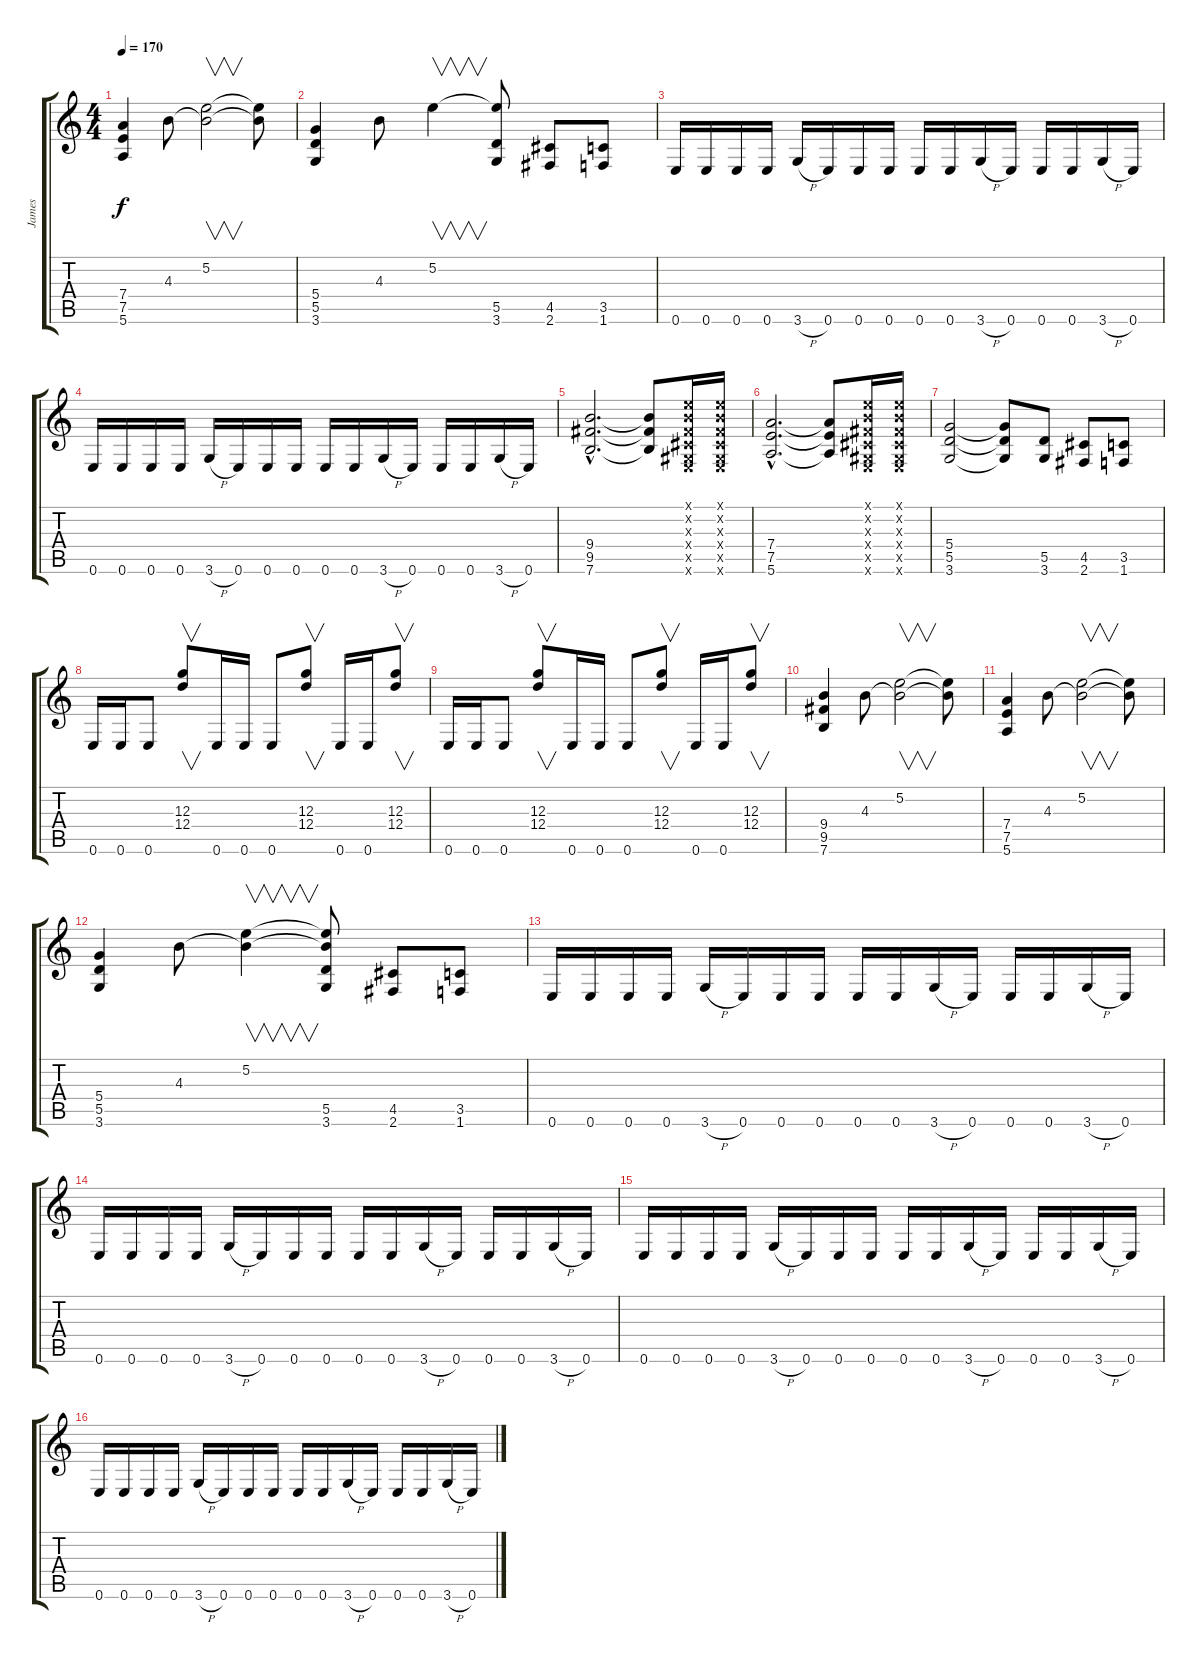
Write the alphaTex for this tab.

\track ("James" "James") {instrument distortionguitar}
\staff {score tabs}
\tuning (E4 B3 G3 D3 A2 E2) {hide}
\ts (4 4)
\tempo 170
\clef g2
\ks c
(7.4 7.5 5.6).4{dy f} 4.3.8 (5.2 4.3{t}).2{v} (5.2{t} 4.3{t}).8 |
(5.4 5.5 3.6).4 4.3.8 5.2.4{v} (5.2{t} 5.5 3.6).8 (4.5 2.6).8 (3.5 1.6).8 |
0.6.16 0.6.16 0.6.16 0.6.16 3.6{h}.16 0.6.16 0.6.16 0.6.16 0.6.16 0.6.16 3.6{h}.16 0.6.16 0.6.16 0.6.16 3.6{h}.16 0.6.16 |
0.6.16 0.6.16 0.6.16 0.6.16 3.6{h}.16 0.6.16 0.6.16 0.6.16 0.6.16 0.6.16 3.6{h}.16 0.6.16 0.6.16 0.6.16 3.6{h}.16 0.6.16 |
(9.4{hac} 9.5{hac} 7.6{hac}).2{d} (9.4{t} 9.5{t} 7.6{t}).8 (0.1{x} 0.2{x} -1.3{x} -1.4{x} -1.5{x} 0.6{x}).16 (0.1{x} 0.2{x} -1.3{x} -1.4{x} -1.5{x} 0.6{x}).16 |
(7.4{hac} 7.5{hac} 5.6{hac}).2{d} (7.4{t} 7.5{t} 5.6{t}).8 (0.1{x} 0.2{x} -1.3{x} -1.4{x} -1.5{x} 0.6{x}).16 (0.1{x} 0.2{x} -1.3{x} -1.4{x} -1.5{x} 0.6{x}).16 |
(5.4 5.5 3.6).2 (5.4{t} 5.5{t} 3.6{t}).8 (5.5 3.6).8 (4.5 2.6).8 (3.5 1.6).8 |
0.6.16 0.6.16 0.6.8 (12.3 12.4).8{v} 0.6.16 0.6.16 0.6.8 (12.3 12.4).8{v} 0.6.16 0.6.16 (12.3 12.4).8{v} |
0.6.16 0.6.16 0.6.8 (12.3 12.4).8{v} 0.6.16 0.6.16 0.6.8 (12.3 12.4).8{v} 0.6.16 0.6.16 (12.3 12.4).8{v} |
(9.4 9.5 7.6).4 4.3.8 (5.2 4.3{t}).2{v} (5.2{t} 4.3{t}).8 |
(7.4 7.5 5.6).4 4.3.8 (5.2 4.3{t}).2{v} (5.2{t} 4.3{t}).8 |
(5.4 5.5 3.6).4 4.3.8 (5.2 4.3{t}).4{v} (5.2{t} 4.3{t} 5.5 3.6).8 (4.5 2.6).8 (3.5 1.6).8 |
0.6.16 0.6.16 0.6.16 0.6.16 3.6{h}.16 0.6.16 0.6.16 0.6.16 0.6.16 0.6.16 3.6{h}.16 0.6.16 0.6.16 0.6.16 3.6{h}.16 0.6.16 |
0.6.16 0.6.16 0.6.16 0.6.16 3.6{h}.16 0.6.16 0.6.16 0.6.16 0.6.16 0.6.16 3.6{h}.16 0.6.16 0.6.16 0.6.16 3.6{h}.16 0.6.16 |
0.6.16 0.6.16 0.6.16 0.6.16 3.6{h}.16 0.6.16 0.6.16 0.6.16 0.6.16 0.6.16 3.6{h}.16 0.6.16 0.6.16 0.6.16 3.6{h}.16 0.6.16 |
0.6.16 0.6.16 0.6.16 0.6.16 3.6{h}.16 0.6.16 0.6.16 0.6.16 0.6.16 0.6.16 3.6{h}.16 0.6.16 0.6.16 0.6.16 3.6{h}.16 0.6.16
